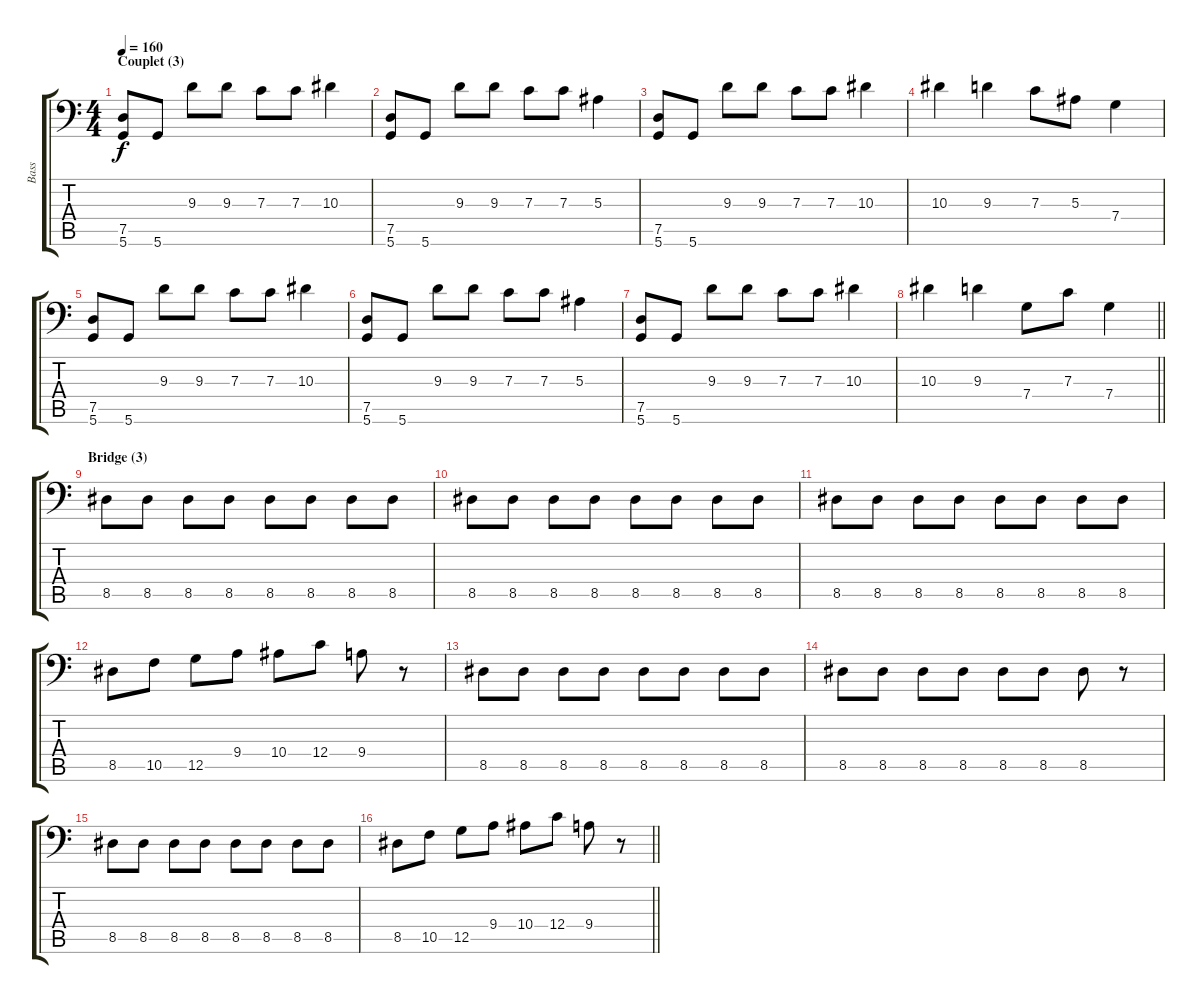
\track ("Bass" "Bass") {instrument electricbassfinger}
\staff {score tabs}
\tuning (D3 A2 F2 C2 G1 D1) {hide}
\ts (4 4)
\section ("" "Couplet (3)")
\tempo 160
\clef f4
\ks c
(7.5 5.6).8{dy f} 5.6.8 9.3.8 9.3.8 7.3.8 7.3.8 10.3.4 |
(7.5 5.6).8 5.6.8 9.3.8 9.3.8 7.3.8 7.3.8 5.3.4 |
(7.5 5.6).8 5.6.8 9.3.8 9.3.8 7.3.8 7.3.8 10.3.4 |
10.3.4 9.3.4 7.3.8 5.3.8 7.4.4 |
(7.5 5.6).8 5.6.8 9.3.8 9.3.8 7.3.8 7.3.8 10.3.4 |
(7.5 5.6).8 5.6.8 9.3.8 9.3.8 7.3.8 7.3.8 5.3.4 |
(7.5 5.6).8 5.6.8 9.3.8 9.3.8 7.3.8 7.3.8 10.3.4 |
\barLineRight lightlight
10.3.4 9.3.4 7.4.8 7.3.8 7.4.4 |
\section ("" "Bridge (3)")
8.5.8 8.5.8 8.5.8 8.5.8 8.5.8 8.5.8 8.5.8 8.5.8 |
8.5.8 8.5.8 8.5.8 8.5.8 8.5.8 8.5.8 8.5.8 8.5.8 |
8.5.8 8.5.8 8.5.8 8.5.8 8.5.8 8.5.8 8.5.8 8.5.8 |
8.5.8 10.5.8 12.5.8 9.4.8 10.4.8 12.4.8 9.4.8 r.8 |
8.5.8 8.5.8 8.5.8 8.5.8 8.5.8 8.5.8 8.5.8 8.5.8 |
8.5.8 8.5.8 8.5.8 8.5.8 8.5.8 8.5.8 8.5.8 r.8 |
8.5.8 8.5.8 8.5.8 8.5.8 8.5.8 8.5.8 8.5.8 8.5.8 |
\barLineRight lightlight
8.5.8 10.5.8 12.5.8 9.4.8 10.4.8 12.4.8 9.4.8 r.8
